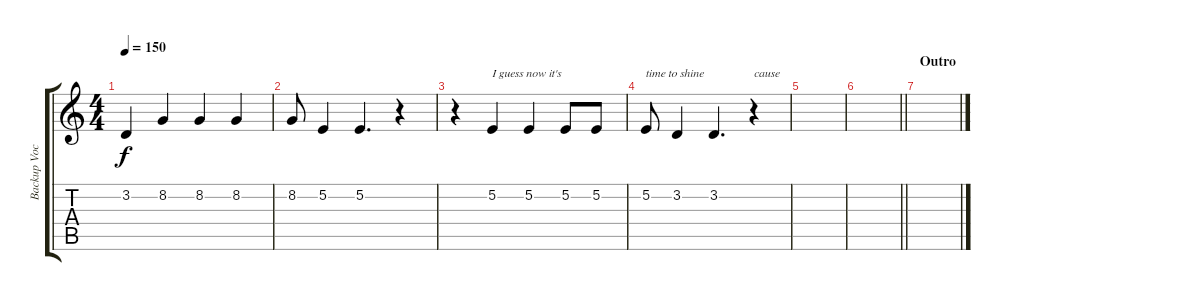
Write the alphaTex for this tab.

\track ("Backup Vocals" "Backup Voc") {instrument altosax}
\staff {score tabs}
\tuning (E4 B3 G3 D3 A2 D2) {hide}
\ts (4 4)
\tempo 150
\clef g2
\ks c
3.2.4{dy f} 8.2.4 8.2.4 8.2.4 |
8.2.8 5.2.4 5.2.4{d} r.4 |
r.4 5.2.4{txt "I guess now it's "} 5.2.4 5.2.8 5.2.8 |
5.2.8{txt "time to shine"} 3.2.4 3.2.4{d} r.4{txt "cause"} |
|
\barLineRight lightlight
|
\section ("" "Outro")
